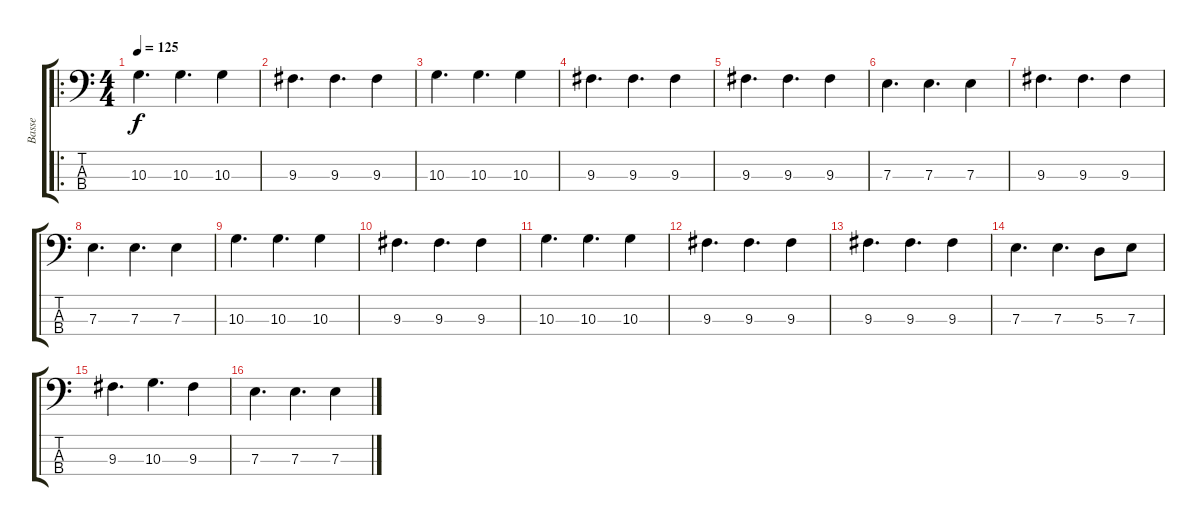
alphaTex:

\track ("Basse" "Basse") {instrument electricbassfinger}
\staff {score tabs}
\tuning (G2 D2 A1 E1) {hide}
\ro
\ts (4 4)
\tempo 125
\clef f4
\ks c
10.3.4{d dy f} 10.3.4{d} 10.3.4 |
9.3.4{d} 9.3.4{d} 9.3.4 |
10.3.4{d} 10.3.4{d} 10.3.4 |
9.3.4{d} 9.3.4{d} 9.3.4 |
9.3.4{d} 9.3.4{d} 9.3.4 |
7.3.4{d} 7.3.4{d} 7.3.4 |
9.3.4{d} 9.3.4{d} 9.3.4 |
7.3.4{d} 7.3.4{d} 7.3.4 |
10.3.4{d} 10.3.4{d} 10.3.4 |
9.3.4{d} 9.3.4{d} 9.3.4 |
10.3.4{d} 10.3.4{d} 10.3.4 |
9.3.4{d} 9.3.4{d} 9.3.4 |
9.3.4{d} 9.3.4{d} 9.3.4 |
7.3.4{d} 7.3.4{d} 5.3.8 7.3.8 |
9.3.4{d} 10.3.4{d} 9.3.4 |
7.3.4{d} 7.3.4{d} 7.3.4
